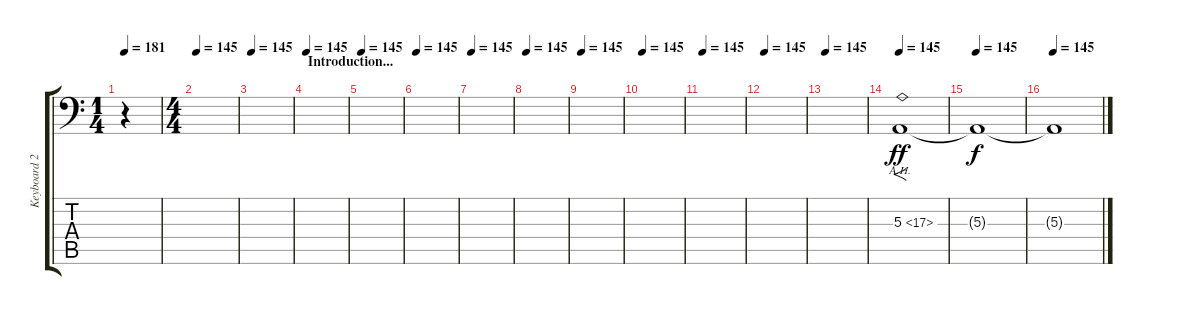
\track ("Keyboard 2" "Keyboard 2") {instrument stringensemble1}
\staff {score tabs}
\tuning (Db3 Ab2 E2 B1 Gb1 Db1) {hide}
\ts (1 4)
\tempo 181
\tempo 145
\tempo 181
\clef f4
\ks c
r.4{dy ff instrument stringensemble1} |
\ts (4 4)
\tempo 145
|
\tempo 145
|
\section ("" "Introduction...")
\tempo 145
|
\tempo 145
|
\tempo 145
|
\tempo 145
|
\tempo 145
|
\tempo 145
|
\tempo 145
|
\tempo 145
|
\tempo 145
|
\tempo 145
|
\tempo 145
5.3{ah 12}.1{f balance 8} |
\tempo 145
5.3{t}.1{dy f} |
\tempo 145
5.3{t}.1{volume 0}
